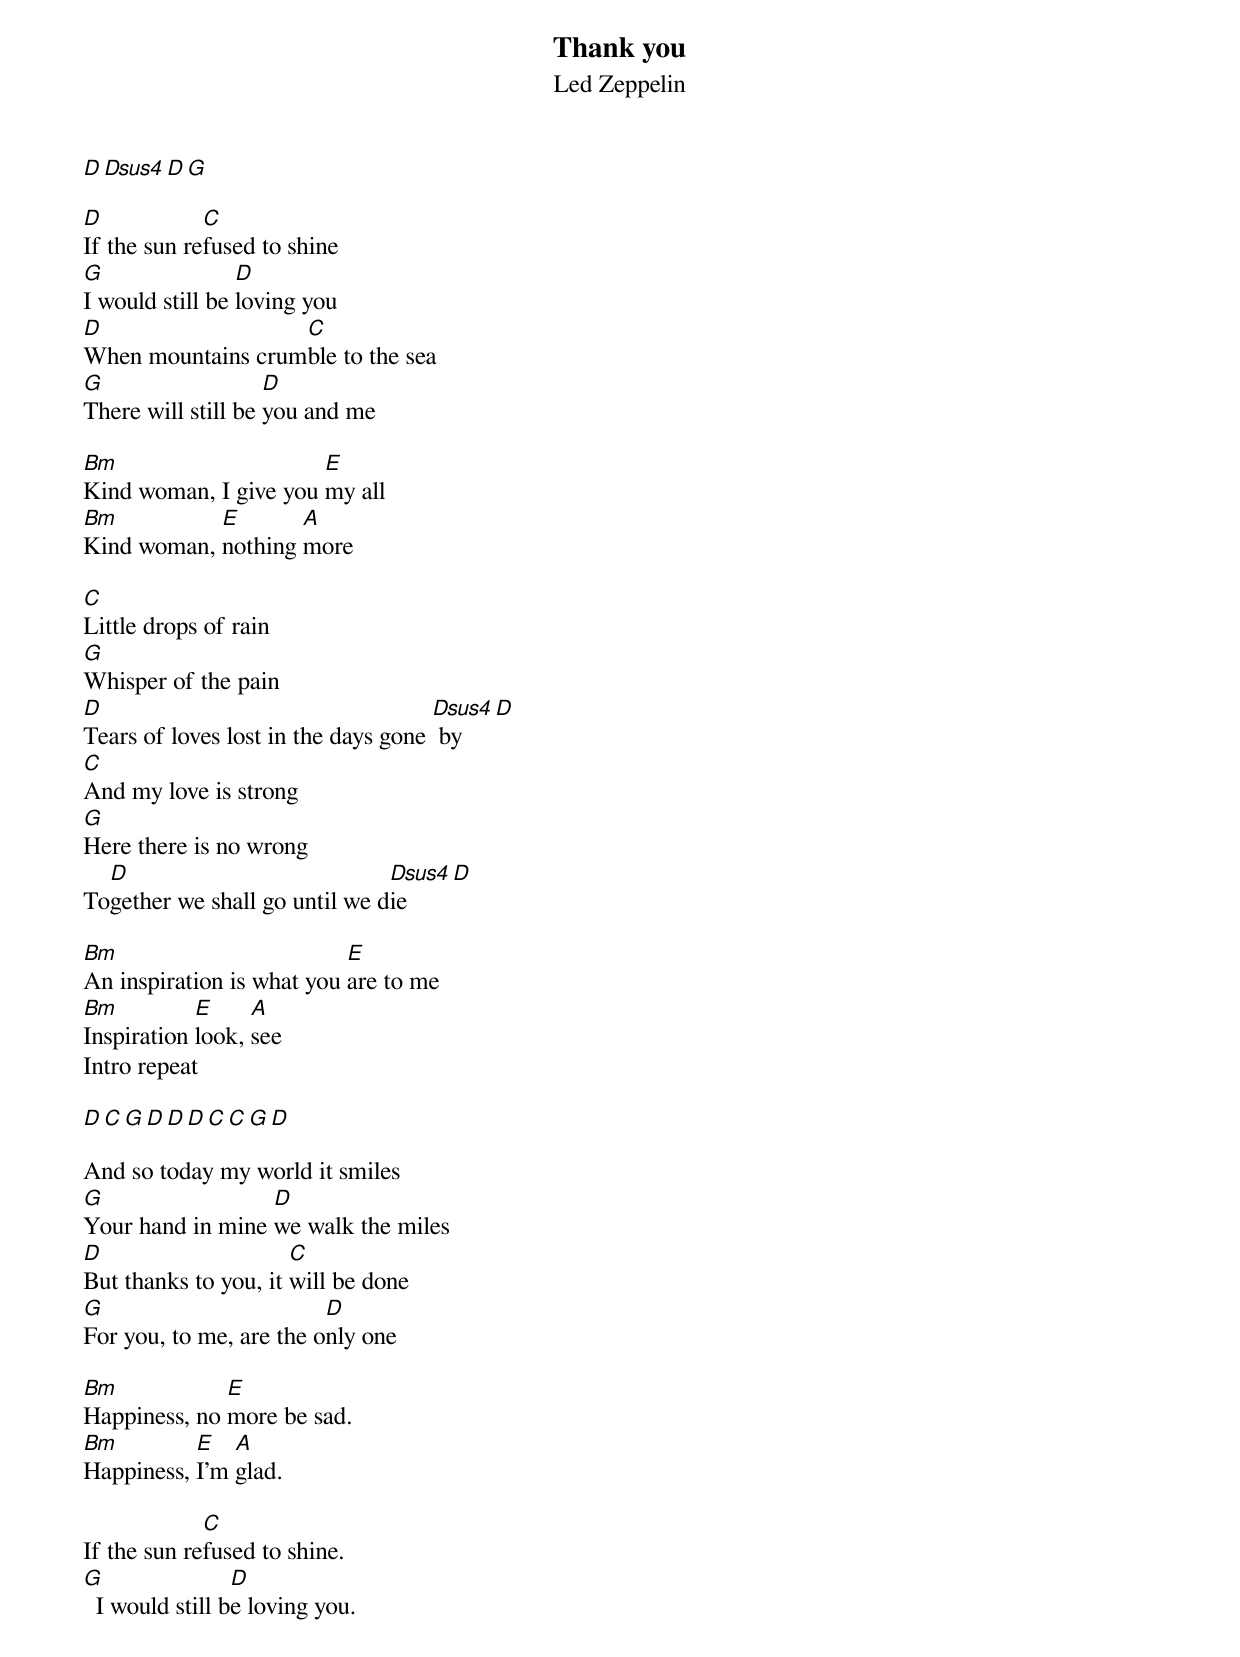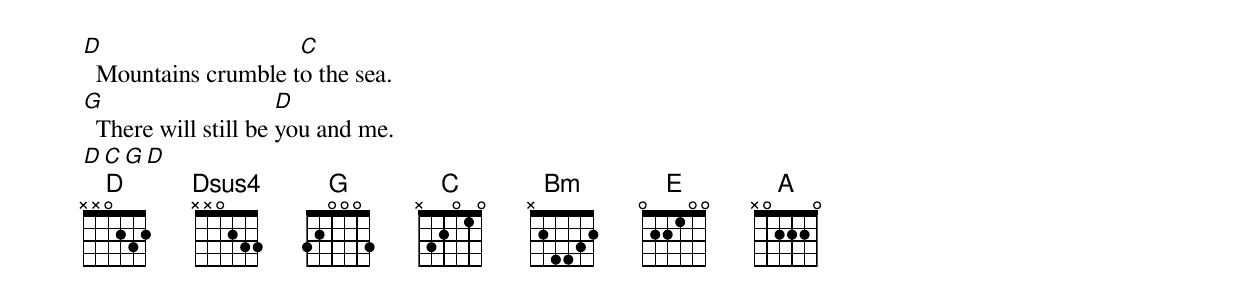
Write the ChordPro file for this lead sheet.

{title:Thank you}
{subtitle:Led Zeppelin}

[D][Dsus4][D][G]

[D]If the sun re[C]fused to shine
[G]I would still be [D]loving you
[D]When mountains crum[C]ble to the sea
[G]There will still be [D]you and me

[Bm]Kind woman, I give you [E]my all
[Bm]Kind woman, [E]nothing [A]more

[C]Little drops of rain
[G]Whisper of the pain
[D]Tears of loves lost in the days gone [Dsus4] by[D]
[C]And my love is strong
[G]Here there is no wrong
To[D]gether we shall go until we d[Dsus4]ie [D]

[Bm]An inspiration is what you [E]are to me
[Bm]Inspiration [E]look, [A]see
Intro repeat

[D][C][G][D][D][D][C][C][G][D]

And so today my world it smiles
[G]Your hand in mine [D]we walk the miles
[D]But thanks to you, it [C]will be done
[G]For you, to me, are the o[D]nly one

[Bm]Happiness, no [E]more be sad.
[Bm]Happiness, [E]I'm [A]glad.

If the sun re[C]fused to shine.
[G]  I would still b[D]e loving you.
[D]  Mountains crumble t[C]o the sea.
[G]  There will still be [D]you and me.
[D][C][G][D]
